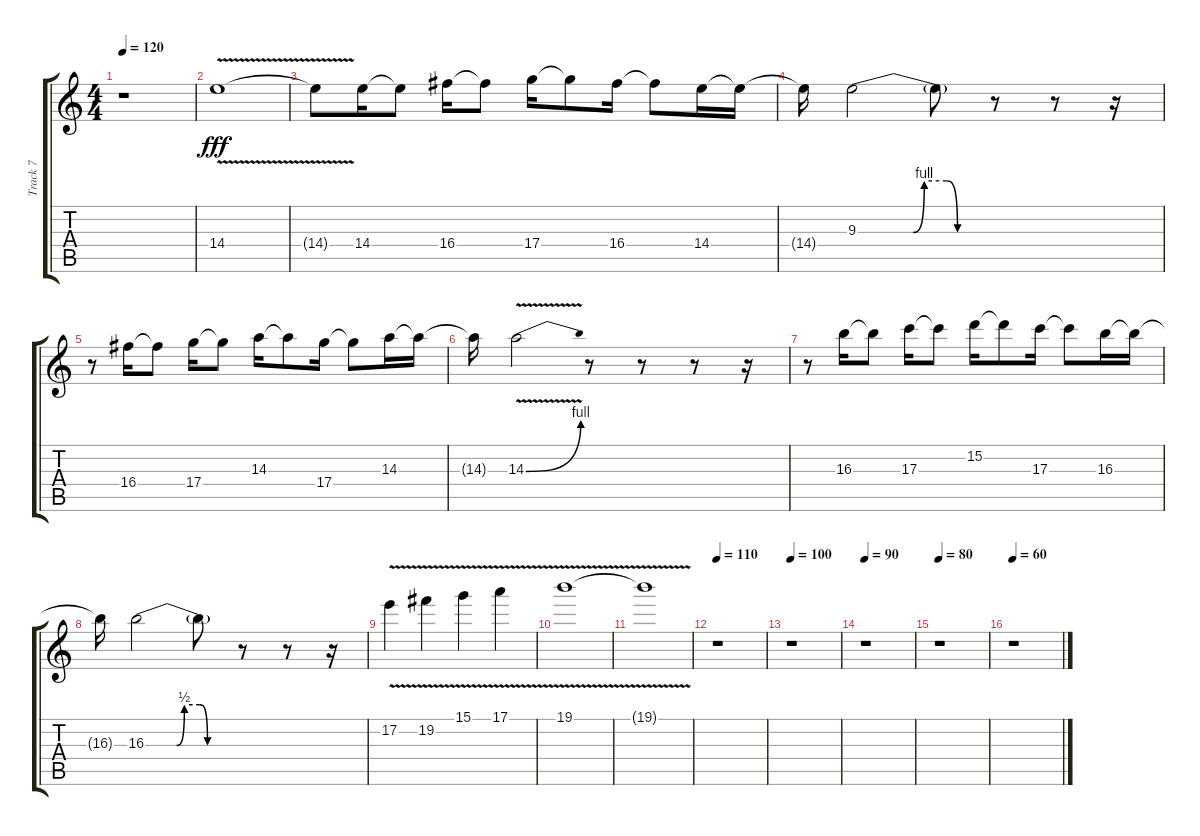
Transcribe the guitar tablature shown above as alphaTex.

\track ("Track 7" "Track 7") {instrument overdrivenguitar}
\staff {score tabs}
\tuning (E4 B3 G3 D3 A2 E2) {hide}
\ts (4 4)
\tempo 120
\clef g2
\ks c
r.1{dy fff} |
14.4{v}.1 |
14.4{t}.8 14.4.16 14.4{t}.8 16.4.16 16.4{t}.8 17.4.16 17.4{t}.8 16.4.16 16.4{t}.8 14.4.16 14.4{t}.16 |
14.4{t}.16 9.3{be (custom 0 0 25 0 30 4 40 4 45 0 60 0)}.2 9.3{t}.8 r.8 r.8 r.16 |
r.8 16.4.16 16.4{t}.8 17.4.16 17.4{t}.8 14.3.16 14.3{t}.8 17.4.16 17.4{t}.8 14.3.16 14.3{t}.16 |
14.3{t}.16 14.3{be (bend 0 0 60 4) v}.2 r.8 r.8 r.8 r.16 |
r.8 16.3.16 16.3{t}.8 17.3.16 17.3{t}.8 15.2.16 15.2{t}.8 17.3.16 17.3{t}.8 16.3.16 16.3{t}.16 |
16.3{t}.16 16.3{be (custom 0 0 20 0 25 2 35 2 40 0 60 0)}.2 16.3{t}.8 r.8 r.8 r.16 |
17.2{v}.4 19.2{v}.4 15.1{v}.4 17.1{v}.4 |
19.1{v}.1 |
19.1{t}.1 |
\tempo 110
r.1 |
\tempo 100
r.1 |
\tempo 90
r.1 |
\tempo 80
r.1 |
\tempo 60
r.1
